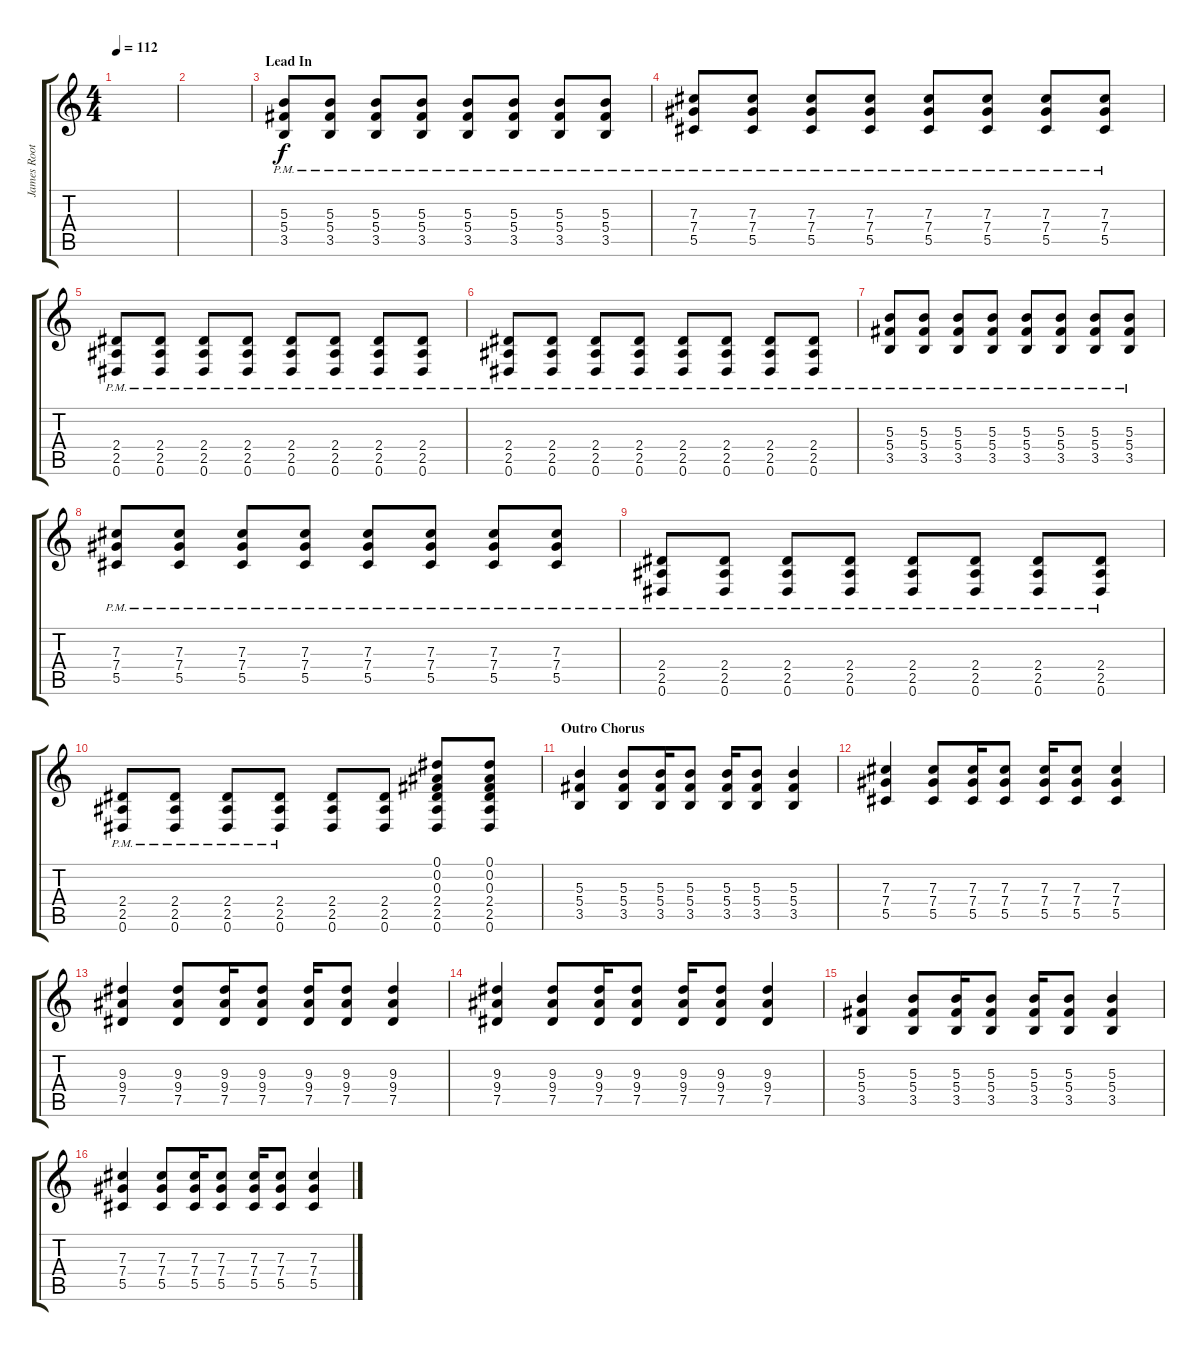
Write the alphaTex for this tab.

\track ("James Root" "James Root") {instrument acousticguitarsteel}
\staff {score tabs}
\tuning (Eb4 Bb3 Gb3 Db3 Ab2 Eb2) {hide}
\ts (4 4)
\tempo 112
\clef g2
\ks c
|
|
\section ("" "Lead In")
(5.3{pm} 5.4{pm} 3.5{pm}).8{instrument distortionguitar} (5.3{pm} 5.4{pm} 3.5{pm}).8 (5.3{pm} 5.4{pm} 3.5{pm}).8 (5.3{pm} 5.4{pm} 3.5{pm}).8 (5.3{pm} 5.4{pm} 3.5{pm}).8 (5.3{pm} 5.4{pm} 3.5{pm}).8 (5.3{pm} 5.4{pm} 3.5{pm}).8 (5.3{pm} 5.4{pm} 3.5{pm}).8 |
(7.3{pm} 7.4{pm} 5.5{pm}).8{instrument distortionguitar} (7.3{pm} 7.4{pm} 5.5{pm}).8 (7.3{pm} 7.4{pm} 5.5{pm}).8 (7.3{pm} 7.4{pm} 5.5{pm}).8 (7.3{pm} 7.4{pm} 5.5{pm}).8 (7.3{pm} 7.4{pm} 5.5{pm}).8 (7.3{pm} 7.4{pm} 5.5{pm}).8 (7.3{pm} 7.4{pm} 5.5{pm}).8 |
(2.4{pm} 2.5{pm} 0.6).8{instrument distortionguitar} (2.4{pm} 2.5{pm} 0.6).8 (2.4{pm} 2.5{pm} 0.6).8 (2.4{pm} 2.5{pm} 0.6).8 (2.4{pm} 2.5{pm} 0.6).8 (2.4{pm} 2.5{pm} 0.6).8 (2.4{pm} 2.5{pm} 0.6).8 (2.4{pm} 2.5{pm} 0.6).8 |
(2.4{pm} 2.5{pm} 0.6).8{instrument distortionguitar} (2.4{pm} 2.5{pm} 0.6).8 (2.4{pm} 2.5{pm} 0.6).8 (2.4{pm} 2.5{pm} 0.6).8 (2.4{pm} 2.5{pm} 0.6).8 (2.4{pm} 2.5{pm} 0.6).8 (2.4{pm} 2.5{pm} 0.6).8 (2.4{pm} 2.5{pm} 0.6).8 |
(5.3{pm} 5.4{pm} 3.5{pm}).8{instrument distortionguitar} (5.3{pm} 5.4{pm} 3.5{pm}).8 (5.3{pm} 5.4{pm} 3.5{pm}).8 (5.3{pm} 5.4{pm} 3.5{pm}).8 (5.3{pm} 5.4{pm} 3.5{pm}).8 (5.3{pm} 5.4{pm} 3.5{pm}).8 (5.3{pm} 5.4{pm} 3.5{pm}).8 (5.3{pm} 5.4{pm} 3.5{pm}).8 |
(7.3{pm} 7.4{pm} 5.5{pm}).8{instrument distortionguitar} (7.3{pm} 7.4{pm} 5.5{pm}).8 (7.3{pm} 7.4{pm} 5.5{pm}).8 (7.3{pm} 7.4{pm} 5.5{pm}).8 (7.3{pm} 7.4{pm} 5.5{pm}).8 (7.3{pm} 7.4{pm} 5.5{pm}).8 (7.3{pm} 7.4{pm} 5.5{pm}).8 (7.3{pm} 7.4{pm} 5.5{pm}).8 |
(2.4{pm} 2.5{pm} 0.6).8{instrument distortionguitar} (2.4{pm} 2.5{pm} 0.6).8 (2.4{pm} 2.5{pm} 0.6).8 (2.4{pm} 2.5{pm} 0.6).8 (2.4{pm} 2.5{pm} 0.6).8 (2.4{pm} 2.5{pm} 0.6).8 (2.4{pm} 2.5{pm} 0.6).8 (2.4{pm} 2.5{pm} 0.6).8 |
(2.4{pm} 2.5{pm} 0.6).8{instrument distortionguitar} (2.4{pm} 2.5{pm} 0.6).8 (2.4{pm} 2.5{pm} 0.6).8 (2.4{pm} 2.5{pm} 0.6).8 (2.4 2.5 0.6).8 (2.4 2.5 0.6).8 (0.1 0.2 0.3 2.4 2.5 0.6).8 (0.1 0.2 0.3 2.4 2.5 0.6).8 |
\section ("" "Outro Chorus")
(5.3 5.4 3.5).4{instrument electricguitarclean} (5.3 5.4 3.5).8 (5.3 5.4 3.5).16 (5.3 5.4 3.5).8 (5.3 5.4 3.5).16 (5.3 5.4 3.5).8 (5.3 5.4 3.5).4 |
(7.3 7.4 5.5).4 (7.3 7.4 5.5).8 (7.3 7.4 5.5).16 (7.3 7.4 5.5).8 (7.3 7.4 5.5).16 (7.3 7.4 5.5).8 (7.3 7.4 5.5).4 |
(9.3 9.4 7.5).4 (9.3 9.4 7.5).8 (9.3 9.4 7.5).16 (9.3 9.4 7.5).8 (9.3 9.4 7.5).16 (9.3 9.4 7.5).8 (9.3 9.4 7.5).4 |
(9.3 9.4 7.5).4 (9.3 9.4 7.5).8 (9.3 9.4 7.5).16 (9.3 9.4 7.5).8 (9.3 9.4 7.5).16 (9.3 9.4 7.5).8 (9.3 9.4 7.5).4 |
(5.3 5.4 3.5).4 (5.3 5.4 3.5).8 (5.3 5.4 3.5).16 (5.3 5.4 3.5).8 (5.3 5.4 3.5).16 (5.3 5.4 3.5).8 (5.3 5.4 3.5).4 |
(7.3 7.4 5.5).4 (7.3 7.4 5.5).8 (7.3 7.4 5.5).16 (7.3 7.4 5.5).8 (7.3 7.4 5.5).16 (7.3 7.4 5.5).8 (7.3 7.4 5.5).4
